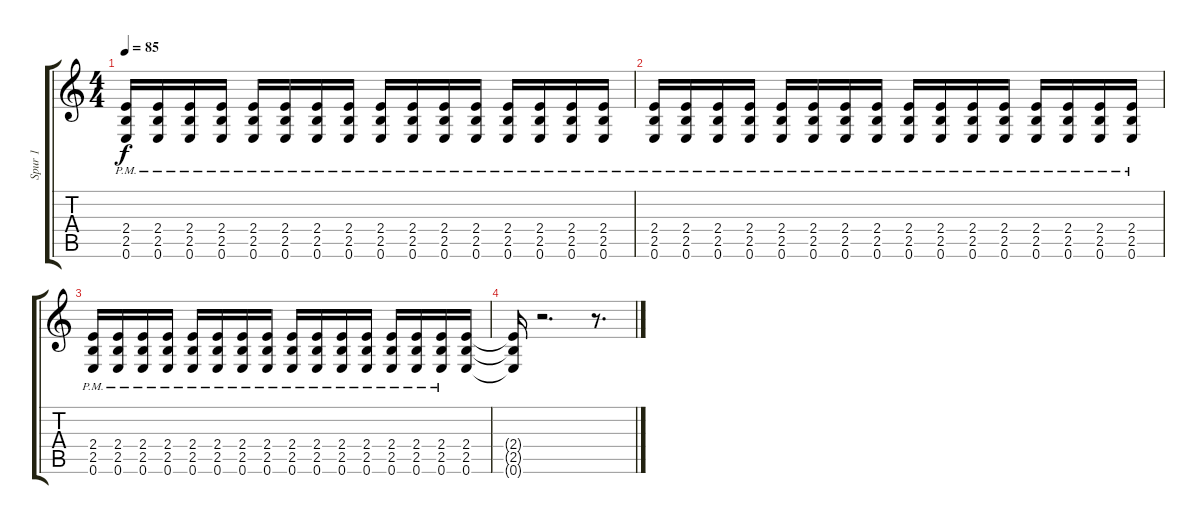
\track ("Spur 1" "Spur 1") {instrument distortionguitar}
\staff {score tabs}
\tuning (E4 B3 G3 D3 A2 E2) {hide}
\ts (4 4)
\tempo 85
\clef g2
\ks c
(2.4{pm} 2.5{pm} 0.6{pm}).16{dy f} (2.4{pm} 2.5{pm} 0.6{pm}).16 (2.4{pm} 2.5{pm} 0.6{pm}).16 (2.4{pm} 2.5{pm} 0.6{pm}).16 (2.4{pm} 2.5{pm} 0.6{pm}).16 (2.4{pm} 2.5{pm} 0.6{pm}).16 (2.4{pm} 2.5{pm} 0.6{pm}).16 (2.4{pm} 2.5{pm} 0.6{pm}).16 (2.4{pm} 2.5{pm} 0.6{pm}).16 (2.4{pm} 2.5{pm} 0.6{pm}).16 (2.4{pm} 2.5{pm} 0.6{pm}).16 (2.4{pm} 2.5{pm} 0.6{pm}).16 (2.4{pm} 2.5{pm} 0.6{pm}).16 (2.4{pm} 2.5{pm} 0.6{pm}).16 (2.4{pm} 2.5{pm} 0.6{pm}).16 (2.4{pm} 2.5{pm} 0.6{pm}).16 |
(2.4{pm} 2.5{pm} 0.6{pm}).16 (2.4{pm} 2.5{pm} 0.6{pm}).16 (2.4{pm} 2.5{pm} 0.6{pm}).16 (2.4{pm} 2.5{pm} 0.6{pm}).16 (2.4{pm} 2.5{pm} 0.6{pm}).16 (2.4{pm} 2.5{pm} 0.6{pm}).16 (2.4{pm} 2.5{pm} 0.6{pm}).16 (2.4{pm} 2.5{pm} 0.6{pm}).16 (2.4{pm} 2.5{pm} 0.6{pm}).16 (2.4{pm} 2.5{pm} 0.6{pm}).16 (2.4{pm} 2.5{pm} 0.6{pm}).16 (2.4{pm} 2.5{pm} 0.6{pm}).16 (2.4{pm} 2.5{pm} 0.6{pm}).16 (2.4{pm} 2.5{pm} 0.6{pm}).16 (2.4{pm} 2.5{pm} 0.6{pm}).16 (2.4{pm} 2.5{pm} 0.6{pm}).16 |
(2.4{pm} 2.5{pm} 0.6{pm}).16 (2.4{pm} 2.5{pm} 0.6{pm}).16 (2.4{pm} 2.5{pm} 0.6{pm}).16 (2.4{pm} 2.5{pm} 0.6{pm}).16 (2.4{pm} 2.5{pm} 0.6{pm}).16 (2.4{pm} 2.5{pm} 0.6{pm}).16 (2.4{pm} 2.5{pm} 0.6{pm}).16 (2.4{pm} 2.5{pm} 0.6{pm}).16 (2.4{pm} 2.5{pm} 0.6{pm}).16 (2.4{pm} 2.5{pm} 0.6{pm}).16 (2.4{pm} 2.5{pm} 0.6{pm}).16 (2.4{pm} 2.5{pm} 0.6{pm}).16 (2.4{pm} 2.5{pm} 0.6{pm}).16 (2.4{pm} 2.5{pm} 0.6{pm}).16 (2.4{pm} 2.5{pm} 0.6{pm}).16 (2.4 2.5 0.6).16 |
(2.4{t} 2.5{t} 0.6{t}).16 r.2{d} r.8{d}
